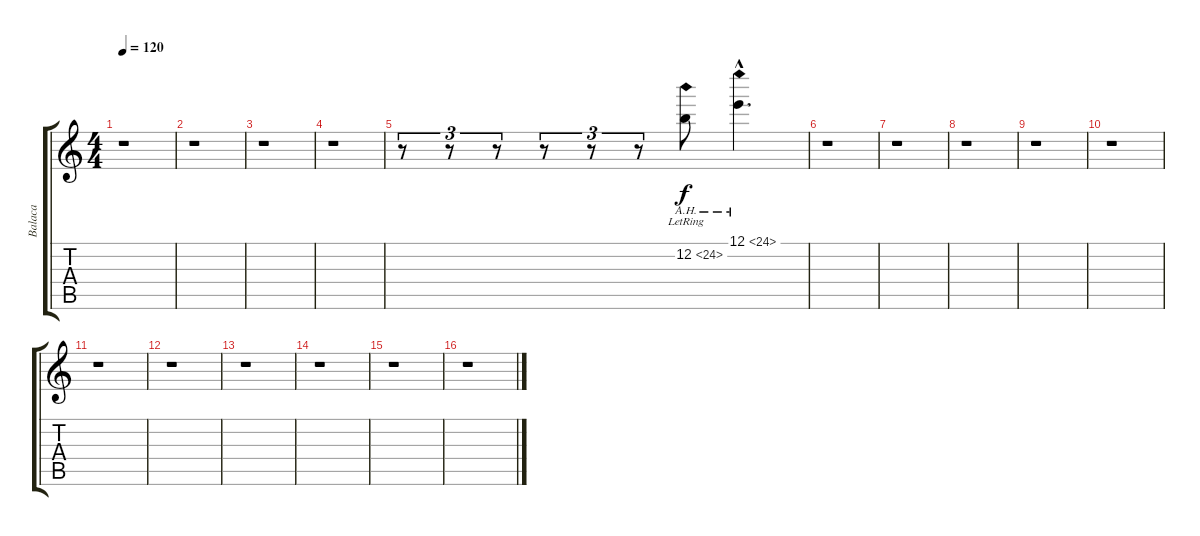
\track ("Balaca" "Balaca") {instrument distortionguitar}
\staff {score tabs}
\tuning (E4 B3 G3 D3 A2 E2) {hide}
\ts (4 4)
\tempo 120
\clef g2
\ks c
r.1{dy f} |
r.1 |
r.1 |
r.1 |
r.8{tu (3 2)} r.8{tu (3 2)} r.8{tu (3 2)} r.8{tu (3 2)} r.8{tu (3 2)} r.8{tu (3 2)} 12.2{ah 12 lr}.8 12.1{ah 12 hac}.4{d} |
r.1 |
r.1 |
r.1 |
r.1 |
r.1 |
r.1 |
r.1 |
r.1 |
r.1 |
r.1 |
r.1
